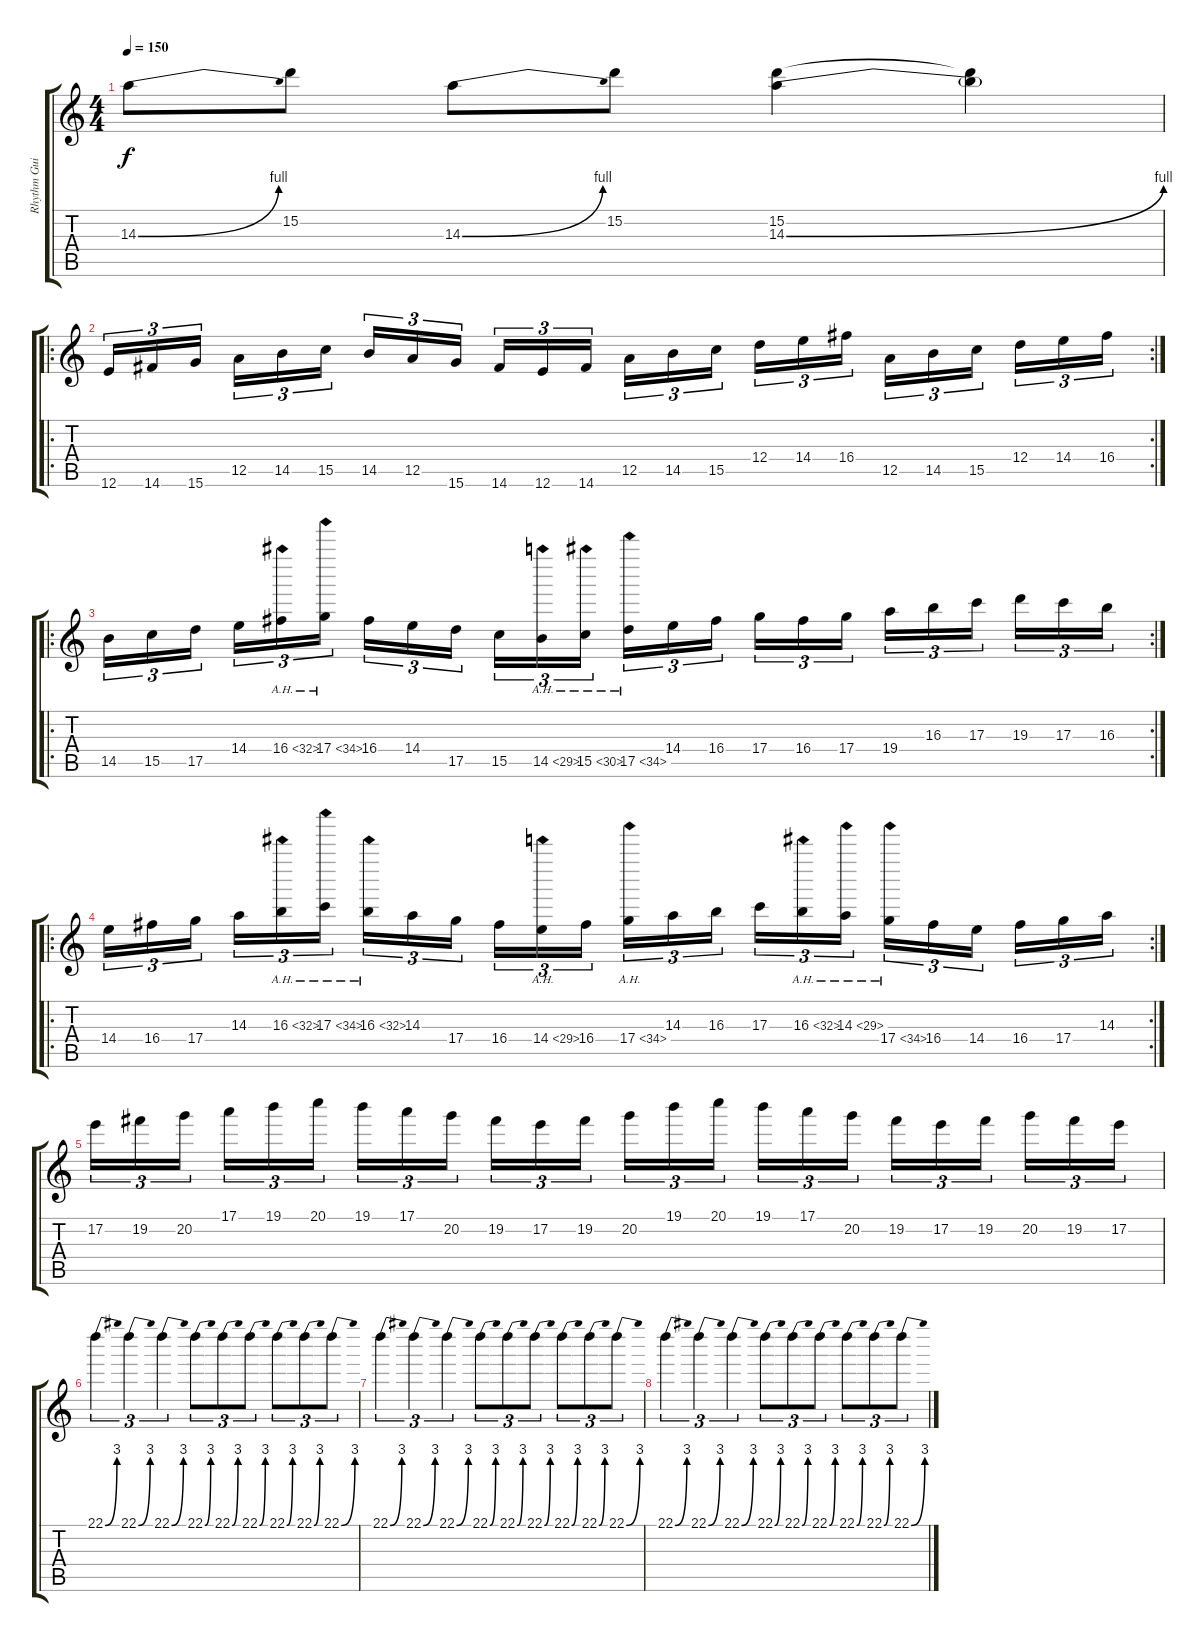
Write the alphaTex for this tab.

\track ("Rhythm Guitar" "Rhythm Gui") {instrument distortionguitar}
\staff {score tabs}
\tuning (E4 B3 G3 D3 A2 E2) {hide}
\ts (4 4)
\tempo 150
\clef g2
\ks c
14.3{be (bend 0 0 60 4)}.8{dy f} 15.2.8 14.3{be (bend 0 0 60 4)}.8 15.2.8 (15.2 14.3{be (bend 0 0 60 4)}).4 (15.2{t} 14.3{t}).4 |
\ro
\rc 2
12.6.16{tu (3 2)} 14.6.16{tu (3 2)} 15.6.16{tu (3 2)} 12.5.16{tu (3 2)} 14.5.16{tu (3 2)} 15.5.16{tu (3 2)} 14.5.16{tu (3 2)} 12.5.16{tu (3 2)} 15.6.16{tu (3 2)} 14.6.16{tu (3 2)} 12.6.16{tu (3 2)} 14.6.16{tu (3 2)} 12.5.16{tu (3 2)} 14.5.16{tu (3 2)} 15.5.16{tu (3 2)} 12.4.16{tu (3 2)} 14.4.16{tu (3 2)} 16.4.16{tu (3 2)} 12.5.16{tu (3 2)} 14.5.16{tu (3 2)} 15.5.16{tu (3 2)} 12.4.16{tu (3 2)} 14.4.16{tu (3 2)} 16.4.16{tu (3 2)} |
\ro
\rc 2
14.5.16{tu (3 2)} 15.5.16{tu (3 2)} 17.5.16{tu (3 2)} 14.4.16{tu (3 2)} 16.4{ah 16}.16{tu (3 2)} 17.4{ah 17}.16{tu (3 2)} 16.4.16{tu (3 2)} 14.4.16{tu (3 2)} 17.5.16{tu (3 2)} 15.5.16{tu (3 2)} 14.5{ah 15}.16{tu (3 2)} 15.5{ah 15}.16{tu (3 2)} 17.5{ah 17}.16{tu (3 2)} 14.4.16{tu (3 2)} 16.4.16{tu (3 2)} 17.4.16{tu (3 2)} 16.4.16{tu (3 2)} 17.4.16{tu (3 2)} 19.4.16{tu (3 2)} 16.3.16{tu (3 2)} 17.3.16{tu (3 2)} 19.3.16{tu (3 2)} 17.3.16{tu (3 2)} 16.3.16{tu (3 2)} |
\ro
\rc 2
14.4.16{tu (3 2)} 16.4.16{tu (3 2)} 17.4.16{tu (3 2)} 14.3.16{tu (3 2)} 16.3{ah 16}.16{tu (3 2)} 17.3{ah 17}.16{tu (3 2)} 16.3{ah 16}.16{tu (3 2)} 14.3.16{tu (3 2)} 17.4.16{tu (3 2)} 16.4.16{tu (3 2)} 14.4{ah 15}.16{tu (3 2)} 16.4.16{tu (3 2)} 17.4{ah 17}.16{tu (3 2)} 14.3.16{tu (3 2)} 16.3.16{tu (3 2)} 17.3.16{tu (3 2)} 16.3{ah 16}.16{tu (3 2)} 14.3{ah 15}.16{tu (3 2)} 17.4{ah 17}.16{tu (3 2)} 16.4.16{tu (3 2)} 14.4.16{tu (3 2)} 16.4.16{tu (3 2)} 17.4.16{tu (3 2)} 14.3.16{tu (3 2)} |
17.2.16{tu (3 2)} 19.2.16{tu (3 2)} 20.2.16{tu (3 2)} 17.1.16{tu (3 2)} 19.1.16{tu (3 2)} 20.1.16{tu (3 2)} 19.1.16{tu (3 2)} 17.1.16{tu (3 2)} 20.2.16{tu (3 2)} 19.2.16{tu (3 2)} 17.2.16{tu (3 2)} 19.2.16{tu (3 2)} 20.2.16{tu (3 2)} 19.1.16{tu (3 2)} 20.1.16{tu (3 2)} 19.1.16{tu (3 2)} 17.1.16{tu (3 2)} 20.2.16{tu (3 2)} 19.2.16{tu (3 2)} 17.2.16{tu (3 2)} 19.2.16{tu (3 2)} 20.2.16{tu (3 2)} 19.2.16{tu (3 2)} 17.2.16{tu (3 2)} |
22.1{be (bend 0 0 60 12)}.4{tu (3 2)} 22.1{be (bend 0 0 60 12)}.4{tu (3 2)} 22.1{be (bend 0 0 60 12)}.4{tu (3 2)} 22.1{be (bend 0 0 60 12)}.8{tu (3 2)} 22.1{be (bend 0 0 60 12)}.8{tu (3 2)} 22.1{be (bend 0 0 60 12)}.8{tu (3 2)} 22.1{be (bend 0 0 60 12)}.8{tu (3 2)} 22.1{be (bend 0 0 60 12)}.8{tu (3 2)} 22.1{be (bend 0 0 60 12)}.8{tu (3 2)} |
22.1{be (bend 0 0 60 12)}.4{tu (3 2)} 22.1{be (bend 0 0 60 12)}.4{tu (3 2)} 22.1{be (bend 0 0 60 12)}.4{tu (3 2)} 22.1{be (bend 0 0 60 12)}.8{tu (3 2)} 22.1{be (bend 0 0 60 12)}.8{tu (3 2)} 22.1{be (bend 0 0 60 12)}.8{tu (3 2)} 22.1{be (bend 0 0 60 12)}.8{tu (3 2)} 22.1{be (bend 0 0 60 12)}.8{tu (3 2)} 22.1{be (bend 0 0 60 12)}.8{tu (3 2)} |
22.1{be (bend 0 0 60 12)}.4{tu (3 2)} 22.1{be (bend 0 0 60 12)}.4{tu (3 2)} 22.1{be (bend 0 0 60 12)}.4{tu (3 2)} 22.1{be (bend 0 0 60 12)}.8{tu (3 2)} 22.1{be (bend 0 0 60 12)}.8{tu (3 2)} 22.1{be (bend 0 0 60 12)}.8{tu (3 2)} 22.1{be (bend 0 0 60 12)}.8{tu (3 2)} 22.1{be (bend 0 0 60 12)}.8{tu (3 2)} 22.1{be (bend 0 0 60 12)}.8{tu (3 2)}
